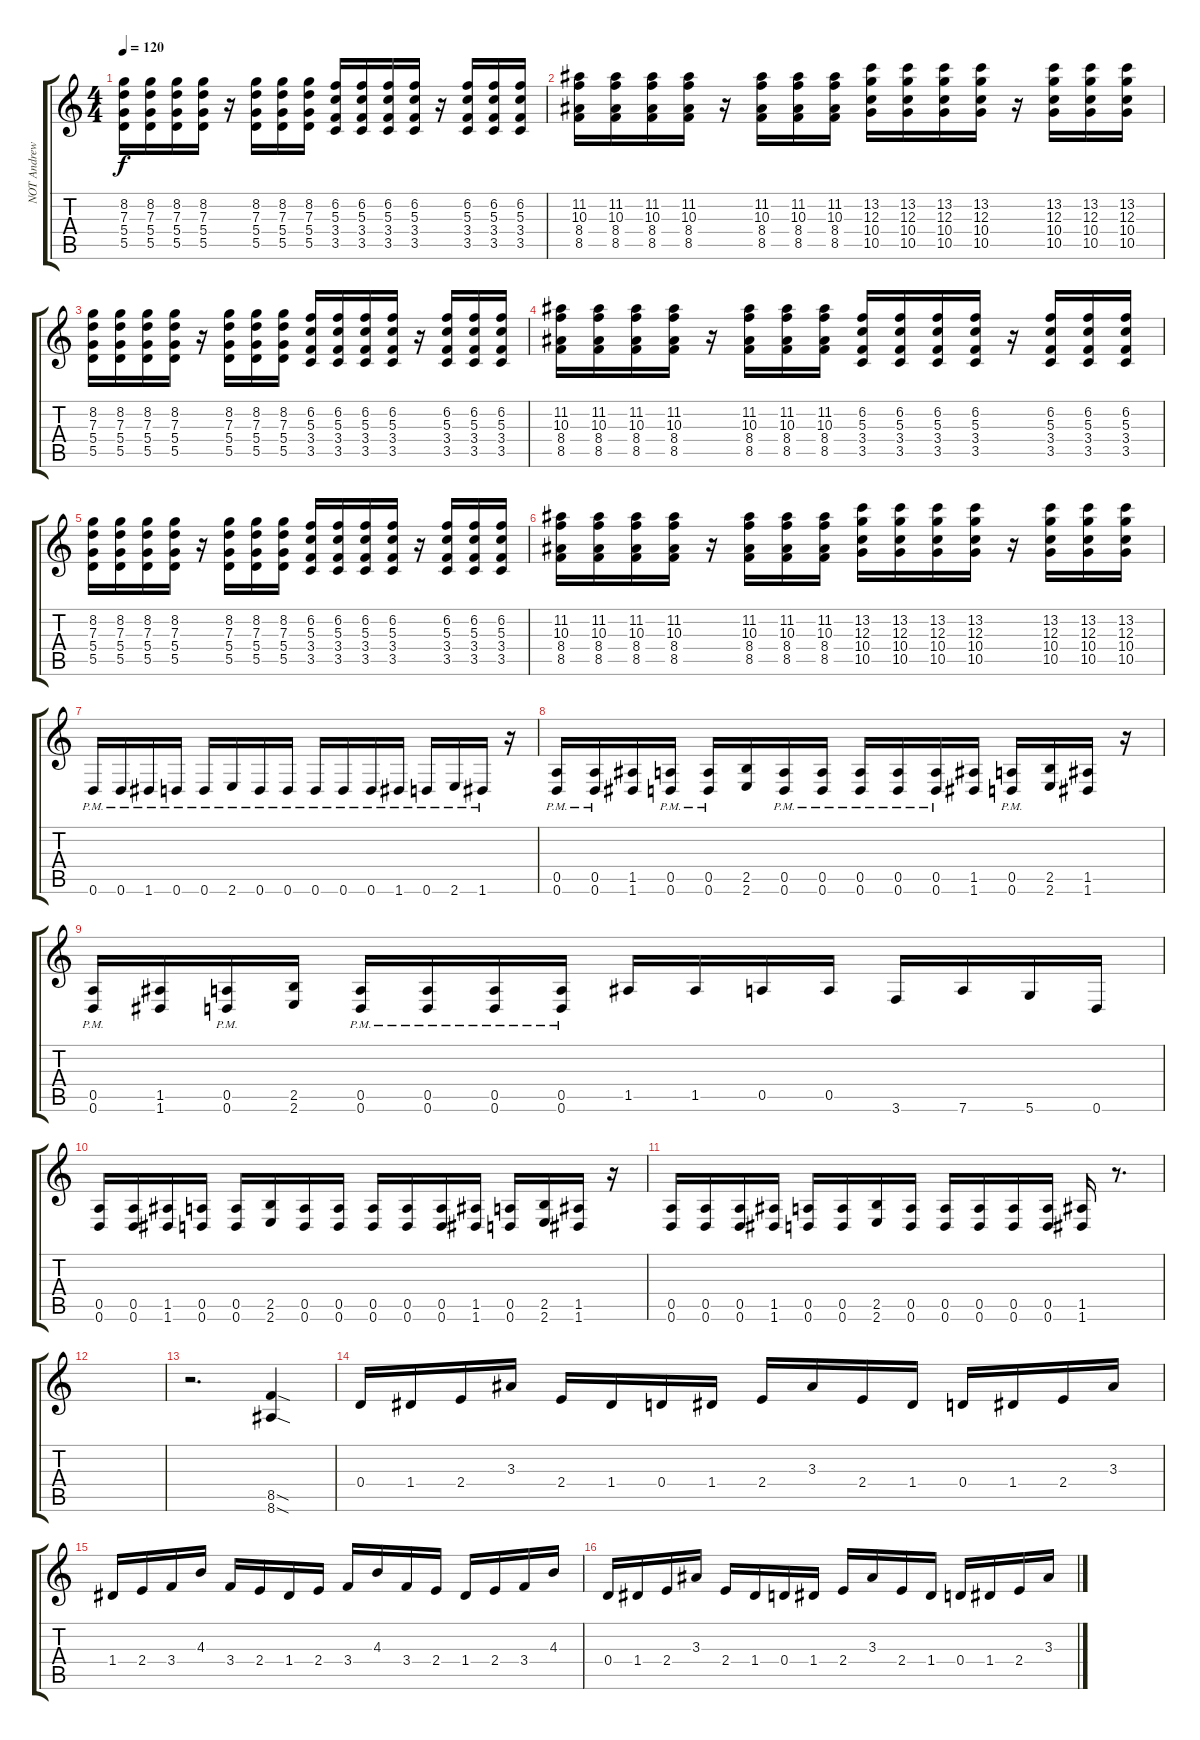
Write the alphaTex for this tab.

\track ("NOT Andrew D:" "NOT Andrew") {instrument distortionguitar}
\staff {score tabs}
\tuning (E4 B3 G3 D3 A2 D2) {hide}
\ts (4 4)
\tempo 120
\clef g2
\ks c
(8.2 7.3 5.4 5.5).16{dy f} (8.2 7.3 5.4 5.5).16 (8.2 7.3 5.4 5.5).16 (8.2 7.3 5.4 5.5).16 r.16 (8.2 7.3 5.4 5.5).16 (8.2 7.3 5.4 5.5).16 (8.2 7.3 5.4 5.5).16 (6.2 5.3 3.4 3.5).16 (6.2 5.3 3.4 3.5).16 (6.2 5.3 3.4 3.5).16 (6.2 5.3 3.4 3.5).16 r.16 (6.2 5.3 3.4 3.5).16 (6.2 5.3 3.4 3.5).16 (6.2 5.3 3.4 3.5).16 |
(11.2 10.3 8.4 8.5).16 (11.2 10.3 8.4 8.5).16 (11.2 10.3 8.4 8.5).16 (11.2 10.3 8.4 8.5).16 r.16 (11.2 10.3 8.4 8.5).16 (11.2 10.3 8.4 8.5).16 (11.2 10.3 8.4 8.5).16 (13.2 12.3 10.4 10.5).16 (13.2 12.3 10.4 10.5).16 (13.2 12.3 10.4 10.5).16 (13.2 12.3 10.4 10.5).16 r.16 (13.2 12.3 10.4 10.5).16 (13.2 12.3 10.4 10.5).16 (13.2 12.3 10.4 10.5).16 |
(8.2 7.3 5.4 5.5).16 (8.2 7.3 5.4 5.5).16 (8.2 7.3 5.4 5.5).16 (8.2 7.3 5.4 5.5).16 r.16 (8.2 7.3 5.4 5.5).16 (8.2 7.3 5.4 5.5).16 (8.2 7.3 5.4 5.5).16 (6.2 5.3 3.4 3.5).16 (6.2 5.3 3.4 3.5).16 (6.2 5.3 3.4 3.5).16 (6.2 5.3 3.4 3.5).16 r.16 (6.2 5.3 3.4 3.5).16 (6.2 5.3 3.4 3.5).16 (6.2 5.3 3.4 3.5).16 |
(11.2 10.3 8.4 8.5).16 (11.2 10.3 8.4 8.5).16 (11.2 10.3 8.4 8.5).16 (11.2 10.3 8.4 8.5).16 r.16 (11.2 10.3 8.4 8.5).16 (11.2 10.3 8.4 8.5).16 (11.2 10.3 8.4 8.5).16 (6.2 5.3 3.4 3.5).16 (6.2 5.3 3.4 3.5).16 (6.2 5.3 3.4 3.5).16 (6.2 5.3 3.4 3.5).16 r.16 (6.2 5.3 3.4 3.5).16 (6.2 5.3 3.4 3.5).16 (6.2 5.3 3.4 3.5).16 |
(8.2 7.3 5.4 5.5).16 (8.2 7.3 5.4 5.5).16 (8.2 7.3 5.4 5.5).16 (8.2 7.3 5.4 5.5).16 r.16 (8.2 7.3 5.4 5.5).16 (8.2 7.3 5.4 5.5).16 (8.2 7.3 5.4 5.5).16 (6.2 5.3 3.4 3.5).16 (6.2 5.3 3.4 3.5).16 (6.2 5.3 3.4 3.5).16 (6.2 5.3 3.4 3.5).16 r.16 (6.2 5.3 3.4 3.5).16 (6.2 5.3 3.4 3.5).16 (6.2 5.3 3.4 3.5).16 |
(11.2 10.3 8.4 8.5).16 (11.2 10.3 8.4 8.5).16 (11.2 10.3 8.4 8.5).16 (11.2 10.3 8.4 8.5).16 r.16 (11.2 10.3 8.4 8.5).16 (11.2 10.3 8.4 8.5).16 (11.2 10.3 8.4 8.5).16 (13.2 12.3 10.4 10.5).16 (13.2 12.3 10.4 10.5).16 (13.2 12.3 10.4 10.5).16 (13.2 12.3 10.4 10.5).16 r.16 (13.2 12.3 10.4 10.5).16 (13.2 12.3 10.4 10.5).16 (13.2 12.3 10.4 10.5).16 |
0.6{pm}.16 0.6{pm}.16 1.6{pm}.16 0.6{pm}.16 0.6{pm}.16 2.6{pm}.16 0.6{pm}.16 0.6{pm}.16 0.6{pm}.16 0.6{pm}.16 0.6{pm}.16 1.6{pm}.16 0.6{pm}.16 2.6{pm}.16 1.6{pm}.16 r.16 |
(0.5{pm} 0.6{pm}).16 (0.5{pm} 0.6{pm}).16 (1.5 1.6).16 (0.5{pm} 0.6{pm}).16 (0.5{pm} 0.6{pm}).16 (2.5 2.6).16 (0.5{pm} 0.6{pm}).16 (0.5{pm} 0.6{pm}).16 (0.5{pm} 0.6{pm}).16 (0.5{pm} 0.6{pm}).16 (0.5{pm} 0.6{pm}).16 (1.5 1.6).16 (0.5{pm} 0.6{pm}).16 (2.5 2.6).16 (1.5 1.6).16 r.16 |
(0.5{pm} 0.6{pm}).16 (1.5 1.6).16 (0.5{pm} 0.6{pm}).16 (2.5 2.6).16 (0.5{pm} 0.6{pm}).16 (0.5{pm} 0.6{pm}).16 (0.5{pm} 0.6{pm}).16 (0.5{pm} 0.6{pm}).16 1.5.16 1.5.16 0.5.16 0.5.16 3.6.16 7.6.16 5.6.16 0.6.16 |
(0.5 0.6).16 (0.5 0.6).16 (1.5 1.6).16 (0.5 0.6).16 (0.5 0.6).16 (2.5 2.6).16 (0.5 0.6).16 (0.5 0.6).16 (0.5 0.6).16 (0.5 0.6).16 (0.5 0.6).16 (1.5 1.6).16 (0.5 0.6).16 (2.5 2.6).16 (1.5 1.6).16 r.16 |
(0.5 0.6).16 (0.5 0.6).16 (0.5 0.6).16 (1.5 1.6).16 (0.5 0.6).16 (0.5 0.6).16 (2.5 2.6).16 (0.5 0.6).16 (0.5 0.6).16 (0.5 0.6).16 (0.5 0.6).16 (0.5 0.6).16 (1.5 1.6).16 r.8{d} |
|
r.2{d} (8.5{sod} 8.6{sod}).4 |
0.4.16 1.4.16 2.4.16 3.3.16 2.4.16 1.4.16 0.4.16 1.4.16 2.4.16 3.3.16 2.4.16 1.4.16 0.4.16 1.4.16 2.4.16 3.3.16 |
1.4.16 2.4.16 3.4.16 4.3.16 3.4.16 2.4.16 1.4.16 2.4.16 3.4.16 4.3.16 3.4.16 2.4.16 1.4.16 2.4.16 3.4.16 4.3.16 |
0.4.16 1.4.16 2.4.16 3.3.16 2.4.16 1.4.16 0.4.16 1.4.16 2.4.16 3.3.16 2.4.16 1.4.16 0.4.16 1.4.16 2.4.16 3.3.16
